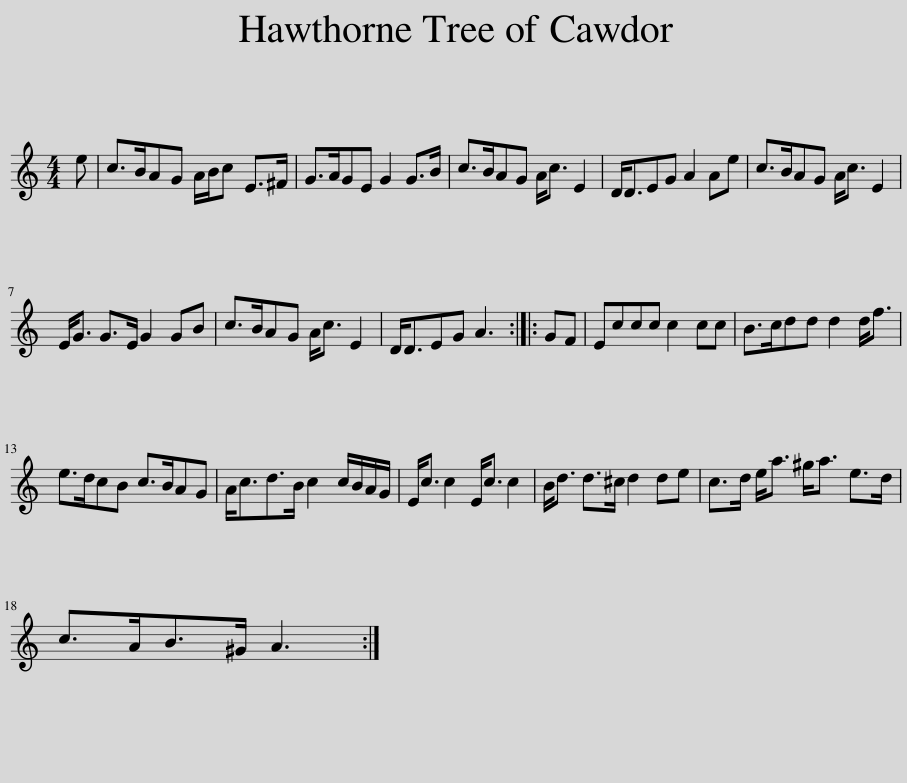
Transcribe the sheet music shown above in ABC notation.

X:1
L:1/8
M:4/4
I:linebreak $
K:C
V:1 treble
V:1
 e | c>BAG A/B/c E>^F | G>AGE G2 G>B | c>BAG A<c E2 | D<DEG A2 Ae | %5
 c>BAG A<c E2 |$ E<G G>E G2 GB | c>BAG A<c E2 | D<DEG A3 :: GF | %10
 Eccc c2 cc | B>cdd d2 d<f |$ e>dcB c>BAG | A<cd>B c2 c/B/A/G/ | E<c c2 E<c c2 | %15
 B<d d>^c d2 de | c>d e<a ^g<a e>d |$ c>AB>^G A3 :| %18
